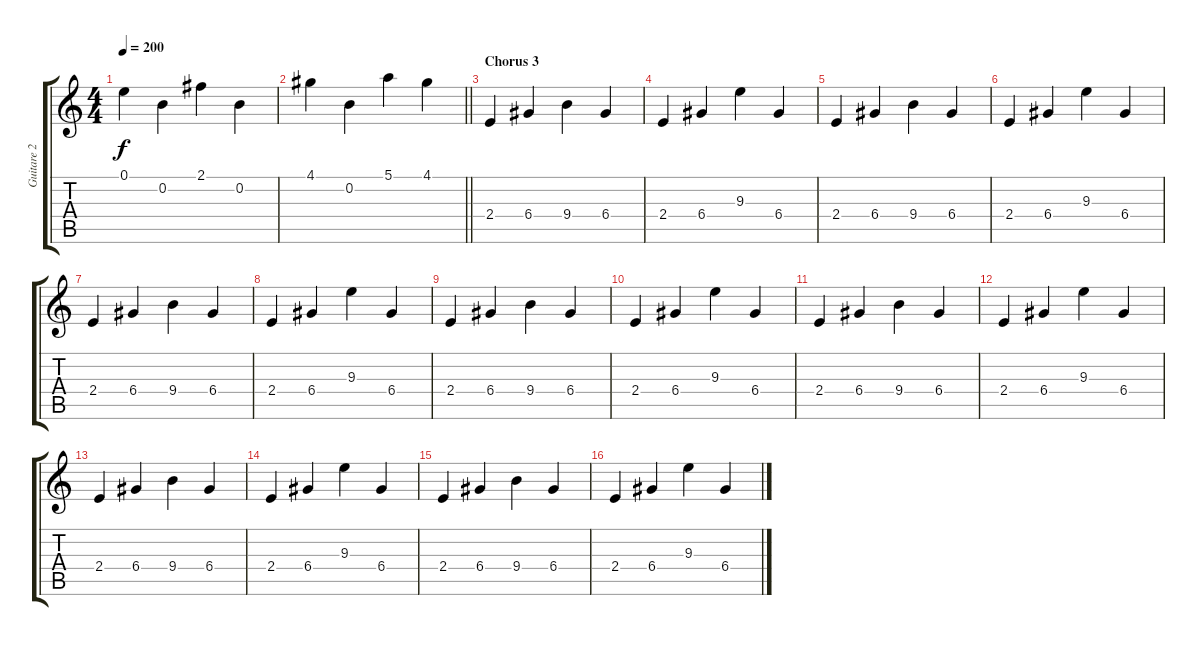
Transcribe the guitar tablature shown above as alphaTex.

\track ("Guitare 2" "Guitare 2") {instrument overdrivenguitar}
\staff {score tabs}
\tuning (E4 B3 G3 D3 A2 E2) {hide}
\ts (4 4)
\tempo 200
\clef g2
\ks c
0.1.4{dy f} 0.2.4 2.1.4 0.2.4 |
\barLineRight lightlight
4.1.4 0.2.4 5.1.4 4.1.4 |
\section ("" "Chorus 3")
2.4.4 6.4.4 9.4.4 6.4.4 |
2.4.4 6.4.4 9.3.4 6.4.4 |
2.4.4 6.4.4 9.4.4 6.4.4 |
2.4.4 6.4.4 9.3.4 6.4.4 |
2.4.4 6.4.4 9.4.4 6.4.4 |
2.4.4 6.4.4 9.3.4 6.4.4 |
2.4.4 6.4.4 9.4.4 6.4.4 |
2.4.4 6.4.4 9.3.4 6.4.4 |
2.4.4 6.4.4 9.4.4 6.4.4 |
2.4.4 6.4.4 9.3.4 6.4.4 |
2.4.4 6.4.4 9.4.4 6.4.4 |
2.4.4 6.4.4 9.3.4 6.4.4 |
2.4.4 6.4.4 9.4.4 6.4.4 |
2.4.4 6.4.4 9.3.4 6.4.4
